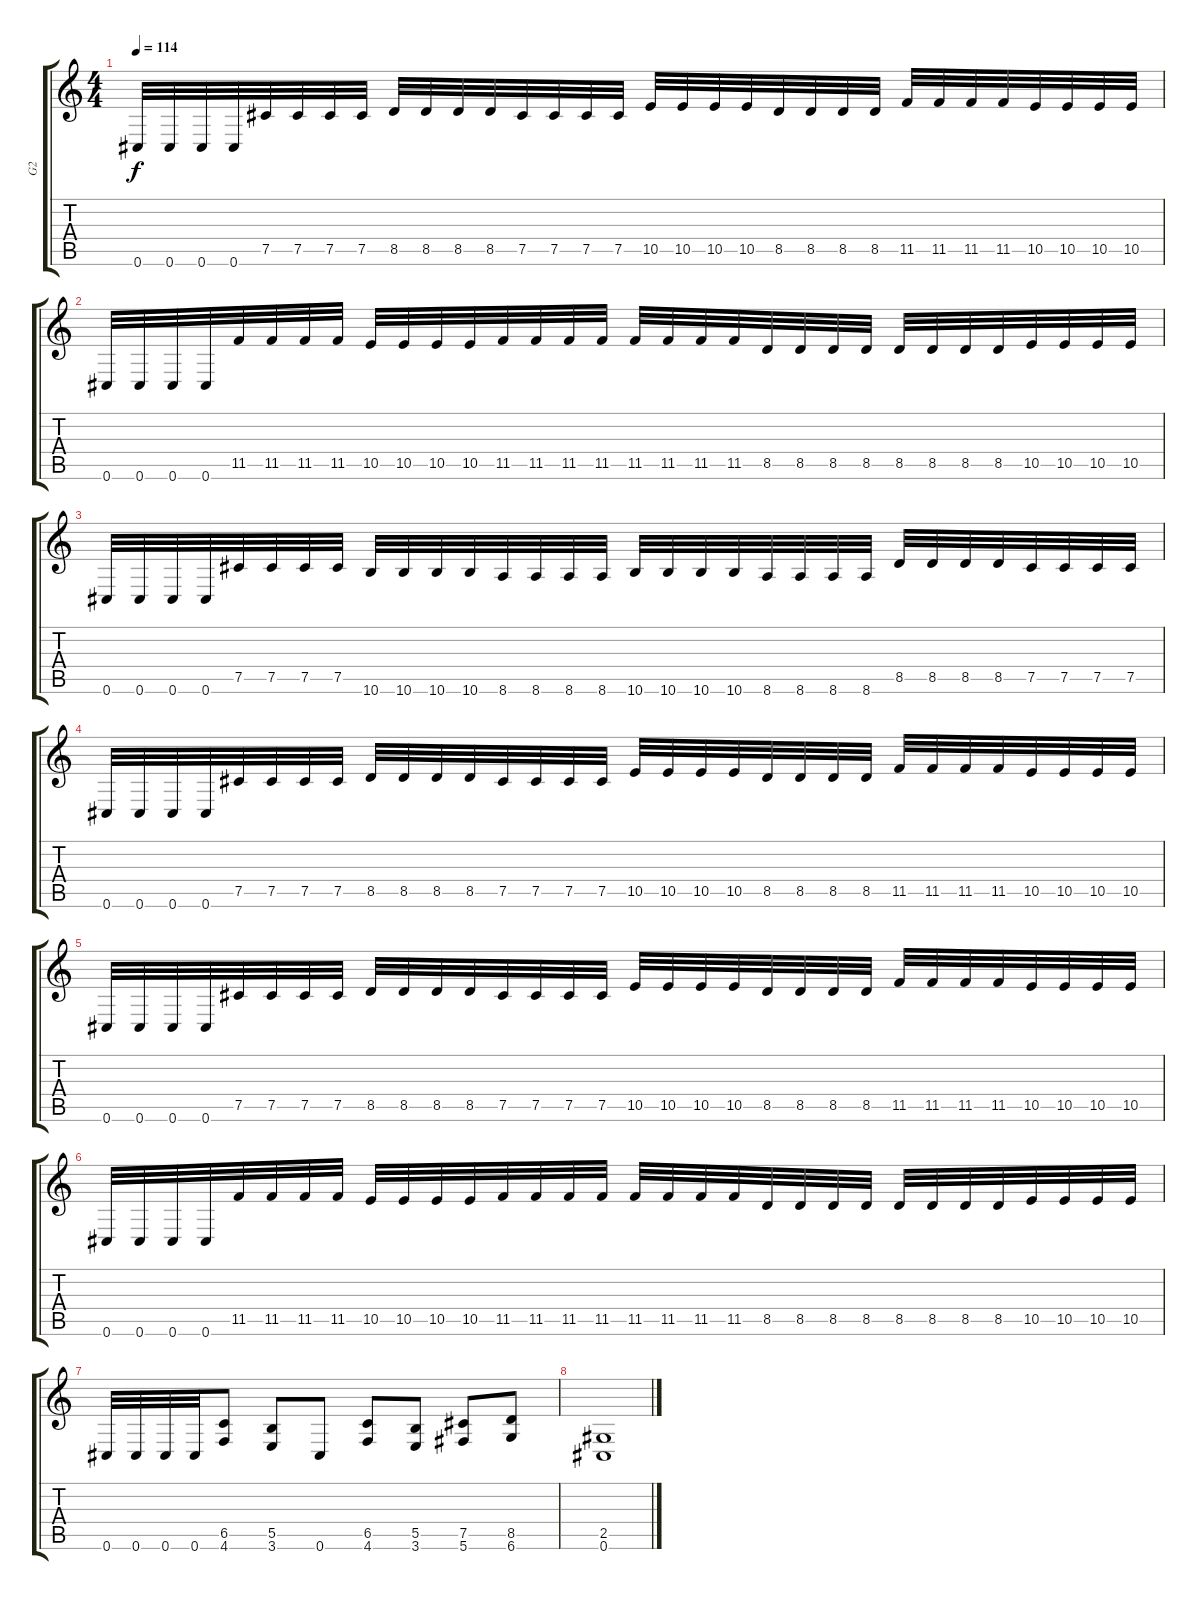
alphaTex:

\track ("G2" "G2") {instrument distortionguitar}
\staff {score tabs}
\tuning (Db4 Ab3 E3 B2 Gb2 Db2) {hide}
\ts (4 4)
\tempo 114
\clef g2
\ks c
0.6.32{dy f} 0.6.32 0.6.32 0.6.32 7.5.32 7.5.32 7.5.32 7.5.32 8.5.32 8.5.32 8.5.32 8.5.32 7.5.32 7.5.32 7.5.32 7.5.32 10.5.32 10.5.32 10.5.32 10.5.32 8.5.32 8.5.32 8.5.32 8.5.32 11.5.32 11.5.32 11.5.32 11.5.32 10.5.32 10.5.32 10.5.32 10.5.32 |
0.6.32 0.6.32 0.6.32 0.6.32 11.5.32 11.5.32 11.5.32 11.5.32 10.5.32 10.5.32 10.5.32 10.5.32 11.5.32 11.5.32 11.5.32 11.5.32 11.5.32 11.5.32 11.5.32 11.5.32 8.5.32 8.5.32 8.5.32 8.5.32 8.5.32 8.5.32 8.5.32 8.5.32 10.5.32 10.5.32 10.5.32 10.5.32 |
0.6.32 0.6.32 0.6.32 0.6.32 7.5.32 7.5.32 7.5.32 7.5.32 10.6.32 10.6.32 10.6.32 10.6.32 8.6.32 8.6.32 8.6.32 8.6.32 10.6.32 10.6.32 10.6.32 10.6.32 8.6.32 8.6.32 8.6.32 8.6.32 8.5.32 8.5.32 8.5.32 8.5.32 7.5.32 7.5.32 7.5.32 7.5.32 |
0.6.32 0.6.32 0.6.32 0.6.32 7.5.32 7.5.32 7.5.32 7.5.32 8.5.32 8.5.32 8.5.32 8.5.32 7.5.32 7.5.32 7.5.32 7.5.32 10.5.32 10.5.32 10.5.32 10.5.32 8.5.32 8.5.32 8.5.32 8.5.32 11.5.32 11.5.32 11.5.32 11.5.32 10.5.32 10.5.32 10.5.32 10.5.32 |
0.6.32 0.6.32 0.6.32 0.6.32 7.5.32 7.5.32 7.5.32 7.5.32 8.5.32 8.5.32 8.5.32 8.5.32 7.5.32 7.5.32 7.5.32 7.5.32 10.5.32 10.5.32 10.5.32 10.5.32 8.5.32 8.5.32 8.5.32 8.5.32 11.5.32 11.5.32 11.5.32 11.5.32 10.5.32 10.5.32 10.5.32 10.5.32 |
0.6.32 0.6.32 0.6.32 0.6.32 11.5.32 11.5.32 11.5.32 11.5.32 10.5.32 10.5.32 10.5.32 10.5.32 11.5.32 11.5.32 11.5.32 11.5.32 11.5.32 11.5.32 11.5.32 11.5.32 8.5.32 8.5.32 8.5.32 8.5.32 8.5.32 8.5.32 8.5.32 8.5.32 10.5.32 10.5.32 10.5.32 10.5.32 |
0.6.32 0.6.32 0.6.32 0.6.32 (6.5 4.6).8 (5.5 3.6).8 0.6.8 (6.5 4.6).8 (5.5 3.6).8 (7.5 5.6).8 (8.5 6.6).8 |
(2.5 0.6).1
